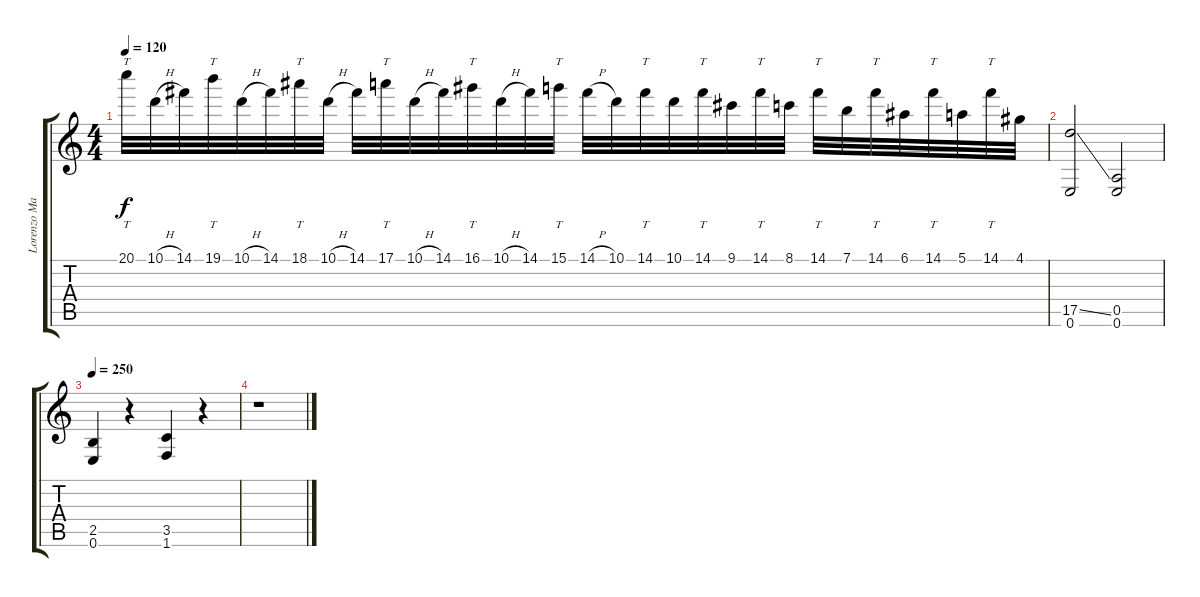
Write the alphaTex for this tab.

\track ("Lorenzo Marcelloni" "Lorenzo Ma") {instrument distortionguitar}
\staff {score tabs}
\tuning (E4 B3 G3 D3 A2 E2) {hide}
\ts (4 4)
\tempo 120
\clef g2
\ks c
20.1.32{tt dy f} 10.1{h}.32 14.1.32 19.1.32{tt} 10.1{h}.32 14.1.32 18.1.32{tt} 10.1{h}.32 14.1.32 17.1.32{tt} 10.1{h}.32 14.1.32 16.1.32{tt} 10.1{h}.32 14.1.32 15.1.32{tt} 14.1{h}.32 10.1.32 14.1.32{tt} 10.1.32 14.1.32{tt} 9.1.32 14.1.32{tt} 8.1.32 14.1.32{tt} 7.1.32 14.1.32{tt} 6.1.32 14.1.32{tt} 5.1.32 14.1.32{tt} 4.1.32 |
(17.5{ss} 0.6).2 (0.5 0.6).2 |
\tempo 250
(2.5 0.6).4 r.4 (3.5 1.6).4 r.4 |
r.1
